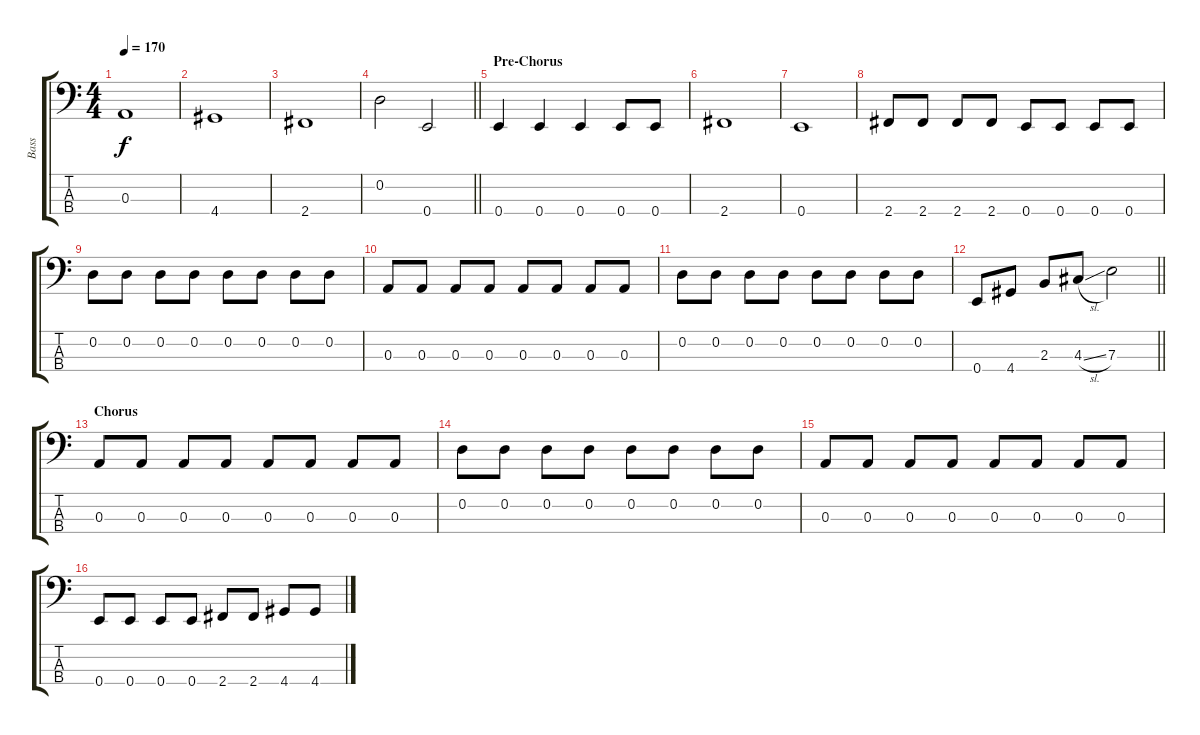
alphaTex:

\track ("Bass" "Bass") {instrument electricbassfinger}
\staff {score tabs}
\tuning (G2 D2 A1 E1) {hide}
\ts (4 4)
\tempo 170
\clef f4
\ks c
0.3.1{dy f} |
4.4.1 |
2.4.1 |
\barLineRight lightlight
0.2.2 0.4.2 |
\section ("" "Pre-Chorus")
0.4.4 0.4.4 0.4.4 0.4.8 0.4.8 |
2.4.1 |
0.4.1 |
2.4.8 2.4.8 2.4.8 2.4.8 0.4.8 0.4.8 0.4.8 0.4.8 |
0.2.8 0.2.8 0.2.8 0.2.8 0.2.8 0.2.8 0.2.8 0.2.8 |
0.3.8 0.3.8 0.3.8 0.3.8 0.3.8 0.3.8 0.3.8 0.3.8 |
0.2.8 0.2.8 0.2.8 0.2.8 0.2.8 0.2.8 0.2.8 0.2.8 |
\barLineRight lightlight
0.4.8 4.4.8 2.3.8 4.3{sl}.8 7.3.2 |
\section ("" "Chorus")
0.3.8 0.3.8 0.3.8 0.3.8 0.3.8 0.3.8 0.3.8 0.3.8 |
0.2.8 0.2.8 0.2.8 0.2.8 0.2.8 0.2.8 0.2.8 0.2.8 |
0.3.8 0.3.8 0.3.8 0.3.8 0.3.8 0.3.8 0.3.8 0.3.8 |
0.4.8 0.4.8 0.4.8 0.4.8 2.4.8 2.4.8 4.4.8 4.4.8
